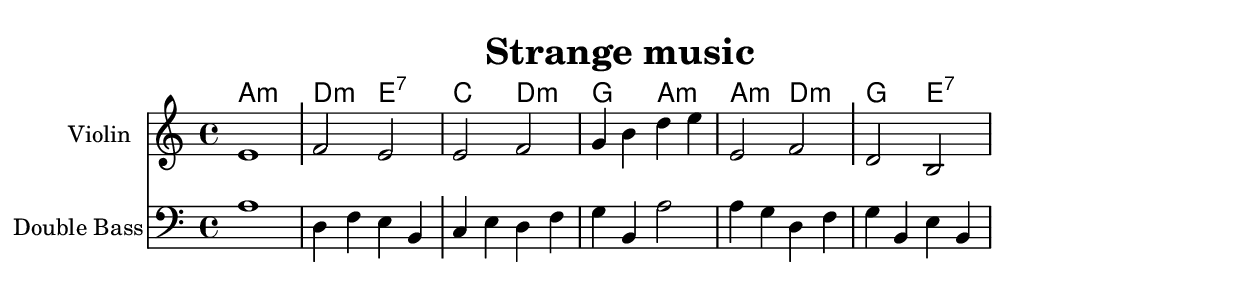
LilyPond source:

\version "2.18.2"

\header{
	title="Strange music"
}

longBar = #(define-music-function (parser location ) ( ) #{ \once \override Staff.BarLine.bar-extent = #'(-3 . 3) #})

global = {
	\time 4/4
	\key a \minor
}

PI = {
	\tag #'Harmony {\chordmode{a1:m | d2:m e:7 |}}
	\tag #'Voice {\relative c'{e1 \longBar | f2 e}}
	\tag #'Bass {a1 | d4 f e b, 
		\once \override Staff.BarLine.bar-extent = #'(-3 . 3)
		|
	}
}

PII = {
	\tag #'Harmony {\chordmode{a2:m d:m | g e:7 |}}
	\tag #'Voice {\relative c'{e2 f \longBar | d2 b}}
	\tag #'Bass {a4 g d f | g4 b, e b, |}
}

PIII = {
	\tag #'Harmony {\chordmode{c2 d:m | g a:m | }}
	\tag #'Voice {\relative c'{e2 f | g4 b d e |}}
	\tag #'Bass {c4 e d f | g4 b, a2 |}
}

Music = {
	\PI
	\PIII
	\PII
}

<<
	\new ChordNames{
		\keepWithTag #'Harmony \Music
	}
	\new Staff{
		\global
		\clef treble
		\set Staff.instrumentName="Violin"
		\keepWithTag #'Voice \Music
	}
	\new Staff{
		\global
		\clef bass 
		\set Staff.instrumentName="Double Bass"
		\keepWithTag #'Bass \Music
	}
>>
